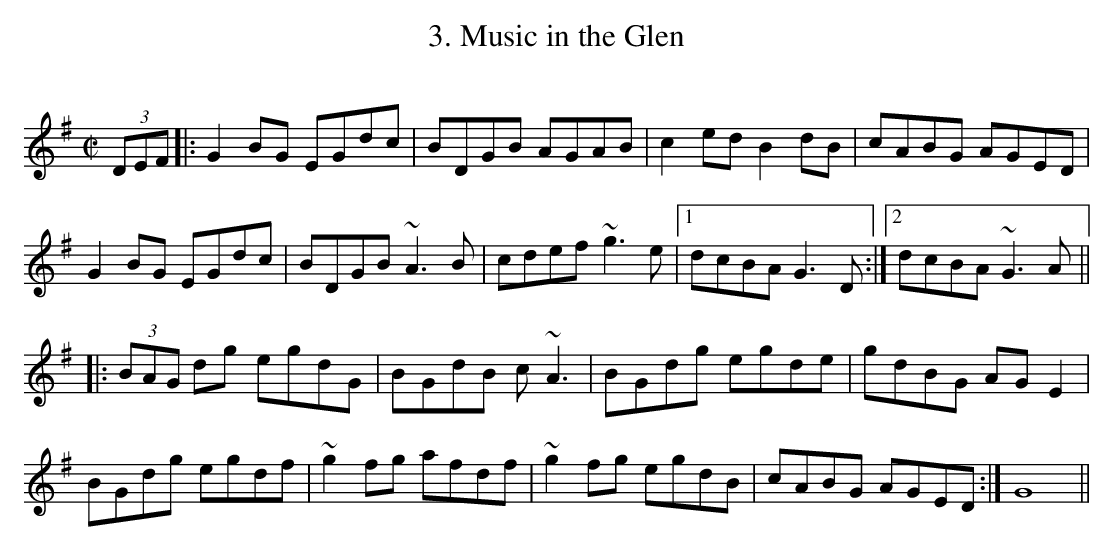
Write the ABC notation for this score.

X:1
T:3. Music in the Glen
M:C|
L:1/8
K:G
(3DEF|:G2BG EGdc|BDGB AGAB|c2ed B2dB|cABG AGED|
G2BG EGdc|BDGB ~A3B|cdef ~g3e|1 dcBA G3D:|2  dcBA ~G3A||
|:(3BAG dg egdG|BGdB c~A3|BGdg egde|gdBG AGE2|
BGdg egdf|~g2fg afdf|~g2fg egdB|cABG AGED:|G8||
